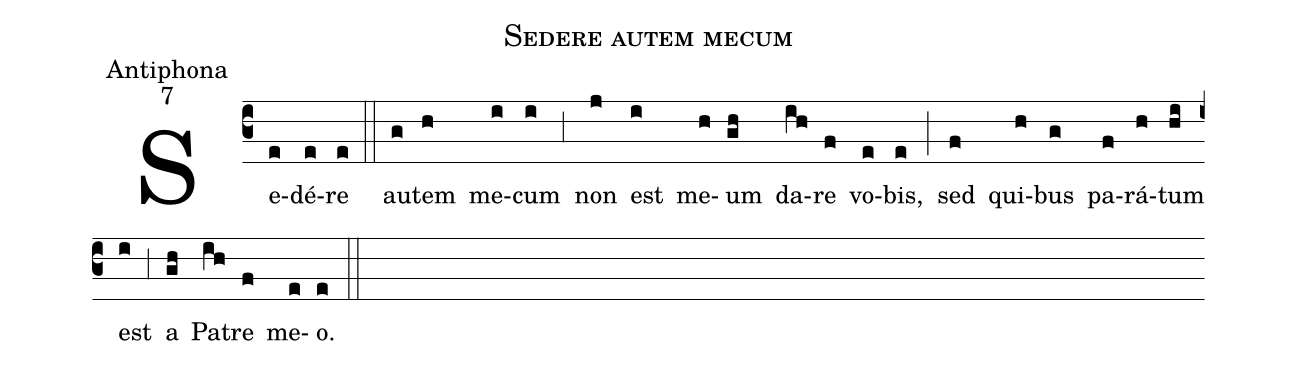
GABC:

name:Sedere autem mecum;
office-part:Antiphona;
mode:7;
%%
(c3) Se(e)dé(e)re(e) (::)
au(g)tem(h) me(i)cum(i) (,3) non(j) est(i) me(h)um(gh) da(ih)re(f) vo(e)bis,(e) (;) sed(f) qui(h)bus(g) pa(f)rá(h)tum(hi) est(i) (,3) a(gh) Pa(ih)tre(f) me(e)o.(e) (::)
